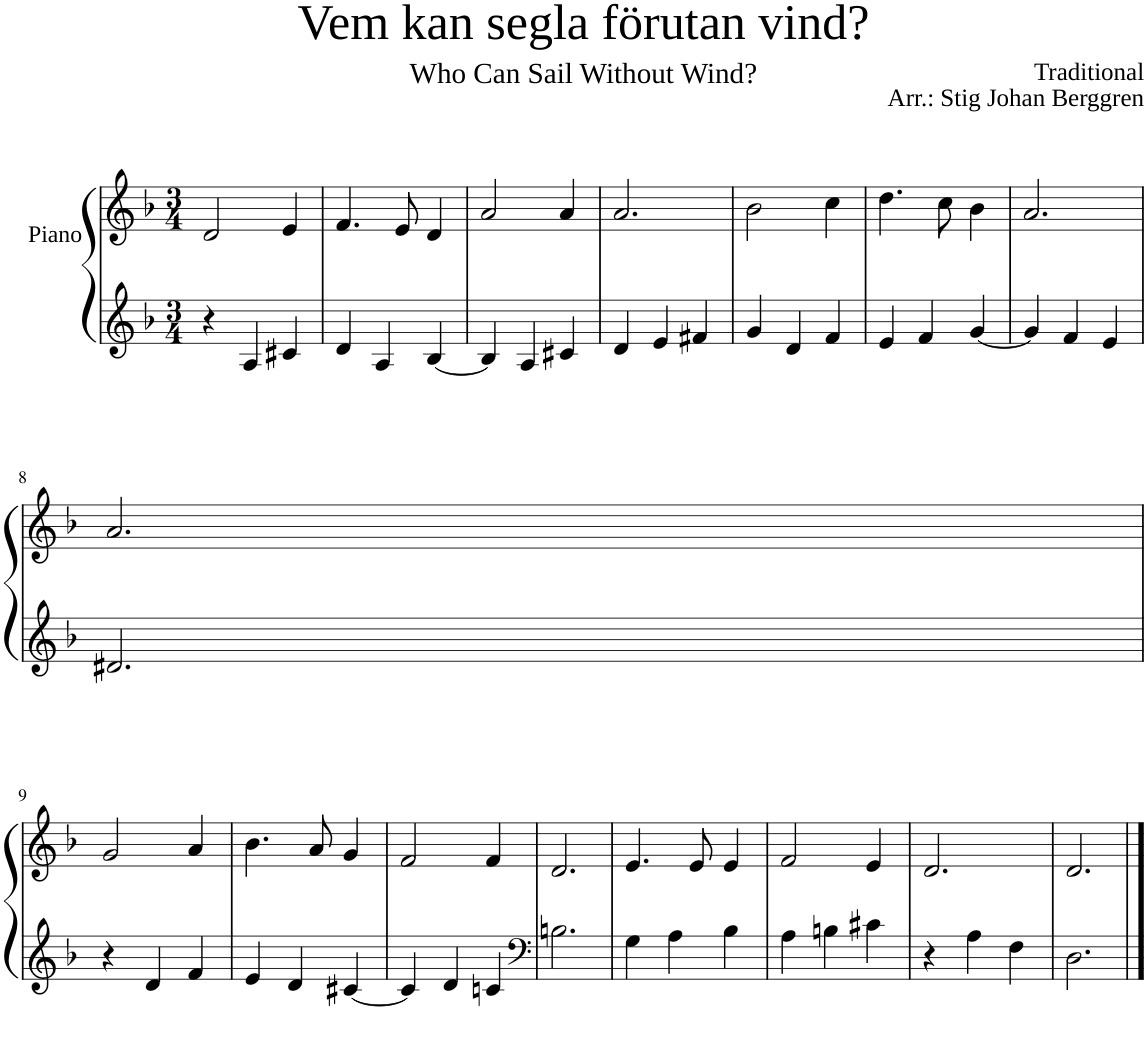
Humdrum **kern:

**kern	**kern
*part1	*part1
*staff2	*staff1
*I"Piano	*
*I'Pno	*
*clefG2	*clefG2
*k[b-]	*k[b-]
*M3/4	*M3/4
=1	=1
4r	2d/
4A/	.
4c#X/	4e/
=2	=2
4d/	4.f/
4A/	.
.	8e/
[4B-/	4d/
=3	=3
4B-/]	2a/
4A/	.
4c#X/	4a/
=4	=4
4d/	2.a/
4e/	.
4f#X/	.
=5	=5
4g/	2b-\
4d/	.
4f/	4cc\
=6	=6
4e/	4.dd\
4f/	.
.	8cc\
[4g/	4b-\
=7	=7
4g/]	2.a/
4f/	.
4e/	.
!!LO:LB:g=z
=8	=8
2.d#X/	2.a/
!!LO:LB:g=z
=9	=9
4r	2g/
4d/	.
4f/	4a/
=10	=10
4e/	4.b-\
4d/	.
.	8a/
[4c#X/	4g/
=11	=11
4c#/]	2f/
4d/	.
4cn/	4f/
=12	=12
*clefF4	*
2.Bn\	2.d/
=13	=13
4G\	4.e/
4A\	.
.	8e/
4B-\	4e/
=14	=14
4A\	2f/
4Bn\	.
4c#X\	4e/
=15	=15
4r	2.d/
4A\	.
4F\	.
=16	=16
2.D\	2.d/
==	==
*-	*-
